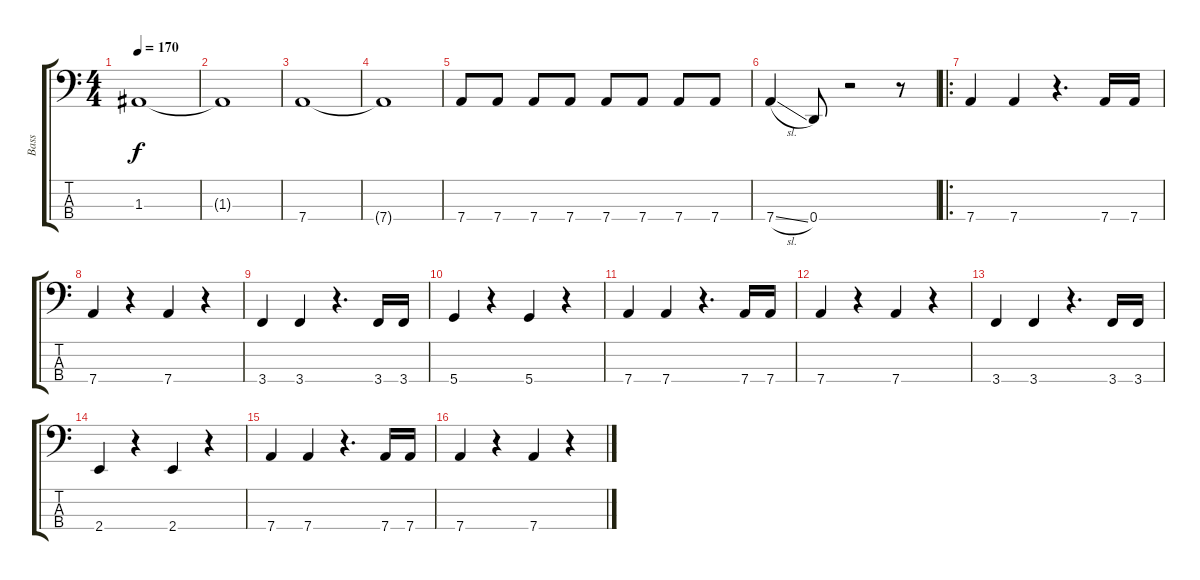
\track ("Bass" "Bass") {instrument electricbassfinger}
\staff {score tabs}
\tuning (G2 D2 A1 D1) {hide}
\ts (4 4)
\tempo 170
\clef f4
\ks c
1.3.1{dy f} |
1.3{t}.1 |
7.4.1 |
7.4{t}.1 |
7.4.8 7.4.8 7.4.8 7.4.8 7.4.8 7.4.8 7.4.8 7.4.8 |
7.4{sl}.4 0.4.8 r.2 r.8 |
\ro
7.4.4 7.4.4 r.4{d} 7.4.16 7.4.16 |
7.4.4 r.4 7.4.4 r.4 |
3.4.4 3.4.4 r.4{d} 3.4.16 3.4.16 |
5.4.4 r.4 5.4.4 r.4 |
7.4.4 7.4.4 r.4{d} 7.4.16 7.4.16 |
7.4.4 r.4 7.4.4 r.4 |
3.4.4 3.4.4 r.4{d} 3.4.16 3.4.16 |
2.4.4 r.4 2.4.4 r.4 |
7.4.4 7.4.4 r.4{d} 7.4.16 7.4.16 |
7.4.4 r.4 7.4.4 r.4
